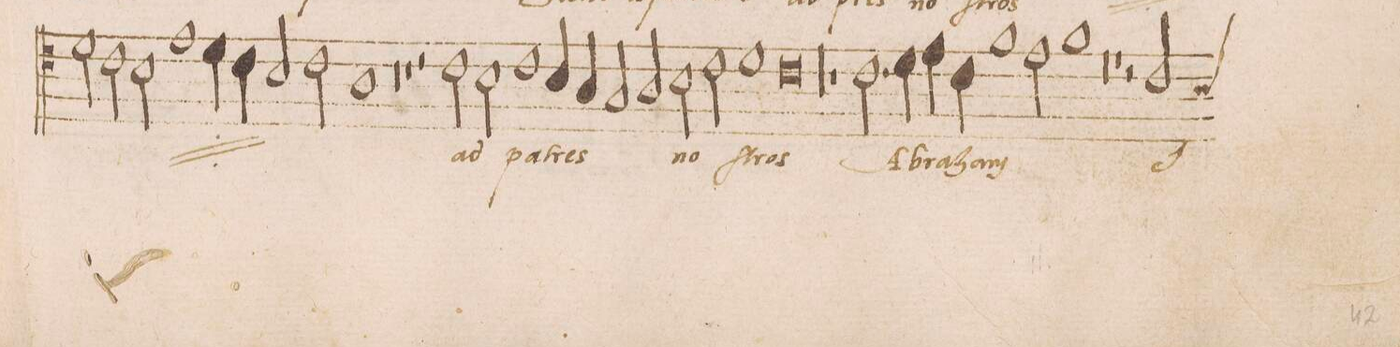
**kern	**text	**text
*I"TENOR	*	*
*clefC4	*	*
*k[]	*	*
*met(c|)	*	*
*M2/1	*	*
2d\	-tres	.
2c\	.	.
=133	=133	=133
2B\	.	.
1e	no-	.
4d\	.	.
4c\	.	.
=134	=134	=134
2B/	.	.
2c\	.	.
1A	-stros	.
*	*Xij	*
=135	=135	=135
0r	.	.
=136	=136	=136
1r	.	.
2r	.	.
2c\	ad	.
=137	=137	=137
2B\	.	.
1c	pa-	.
4B/	.	.
4A/	-tres	.
=138	=138	=138
2G/	.	.
2A/	.	.
2B\	no-	.
2c\	.	.
=139	=139	=139
1d	-ſtros	.
0c	.	.
=140	=140	=140
1r	.	.
=141	=141	=141
0r	.	.
=142	=142	=142
0r	.	.
=143	=143	=143
2.c\	A-	.
4d\	-br-	.
4e\	.	.
4c\	.	.
1f\	-ham	.
=144	=144	=144
2e\	.	.
1f	.	.
=145	=145	=145
0r	.	.
=146	=146	=146
1r	.	.
2r	.	.
*custos:B	*	*
2c/	et	.
=147	=147	=147
*-	*-	*-
